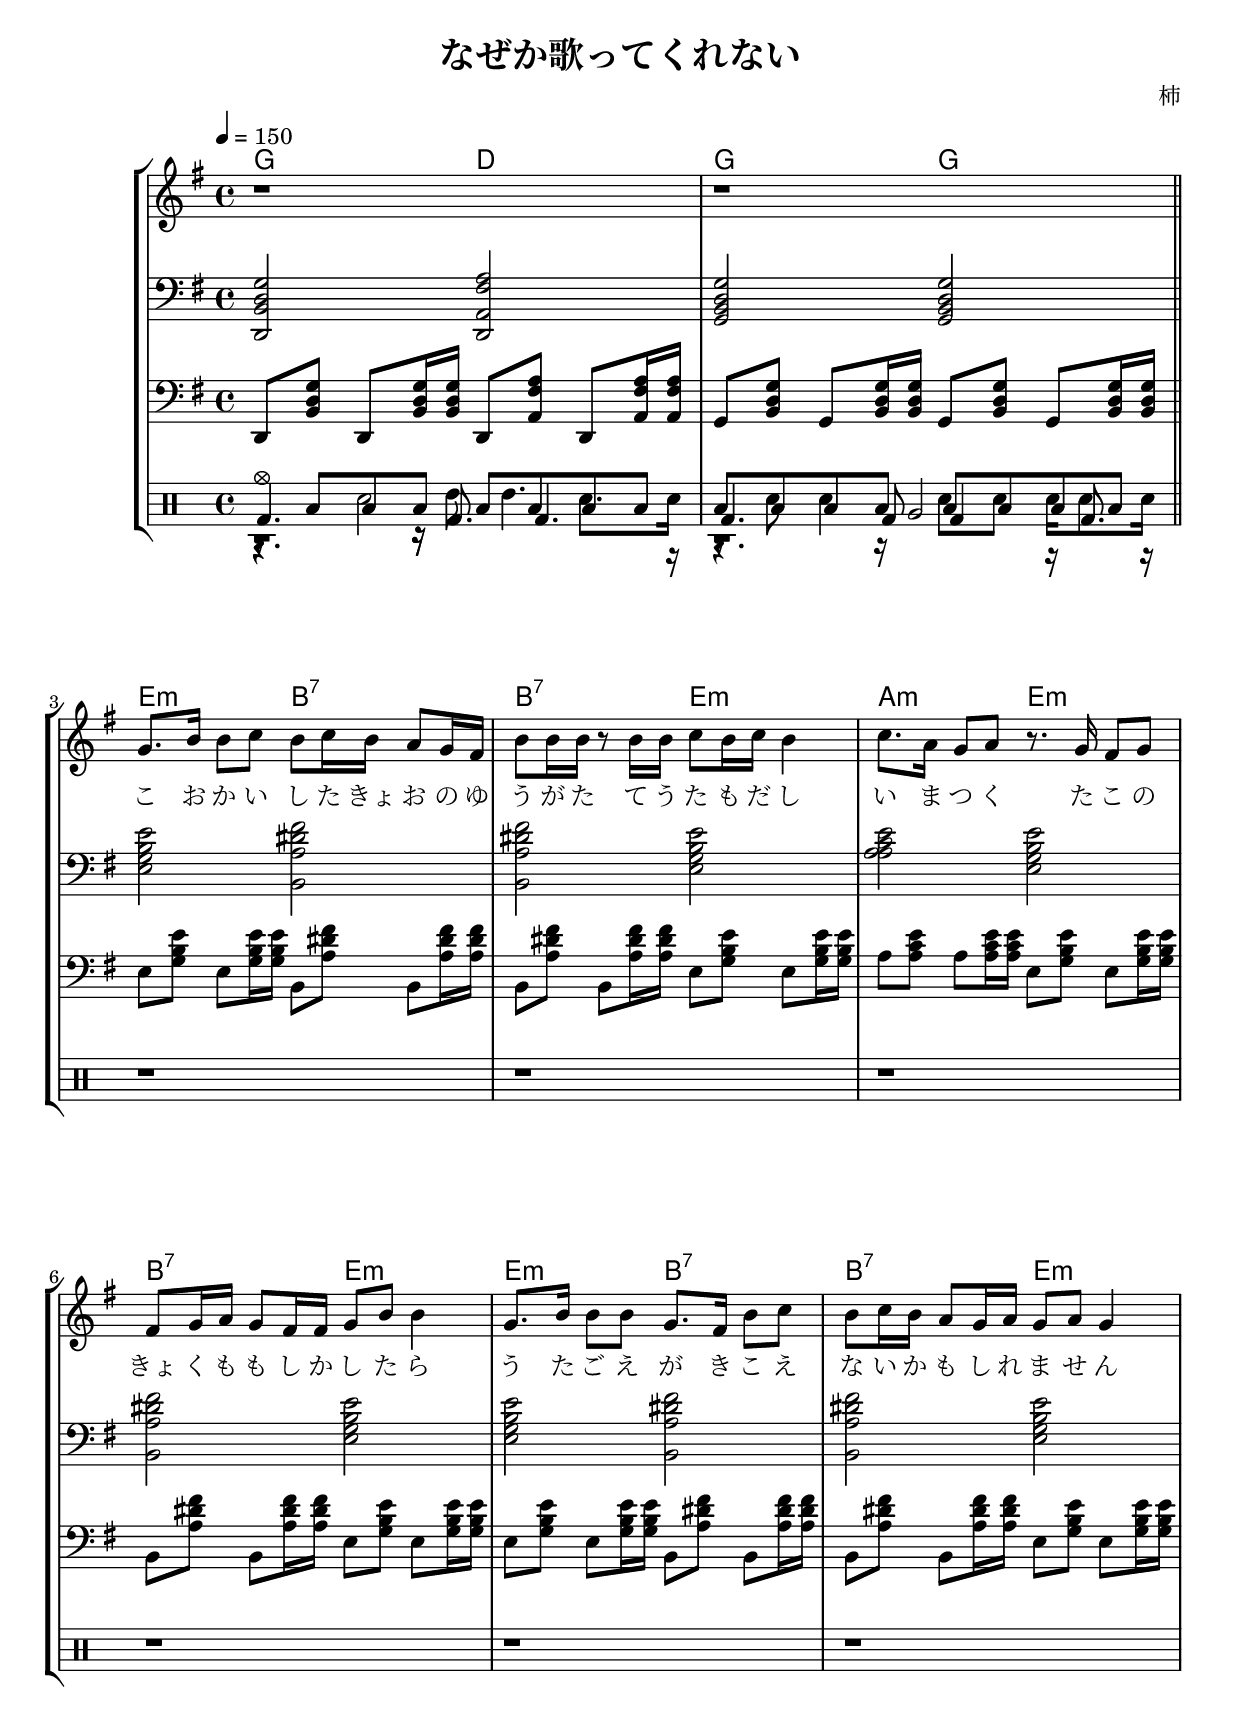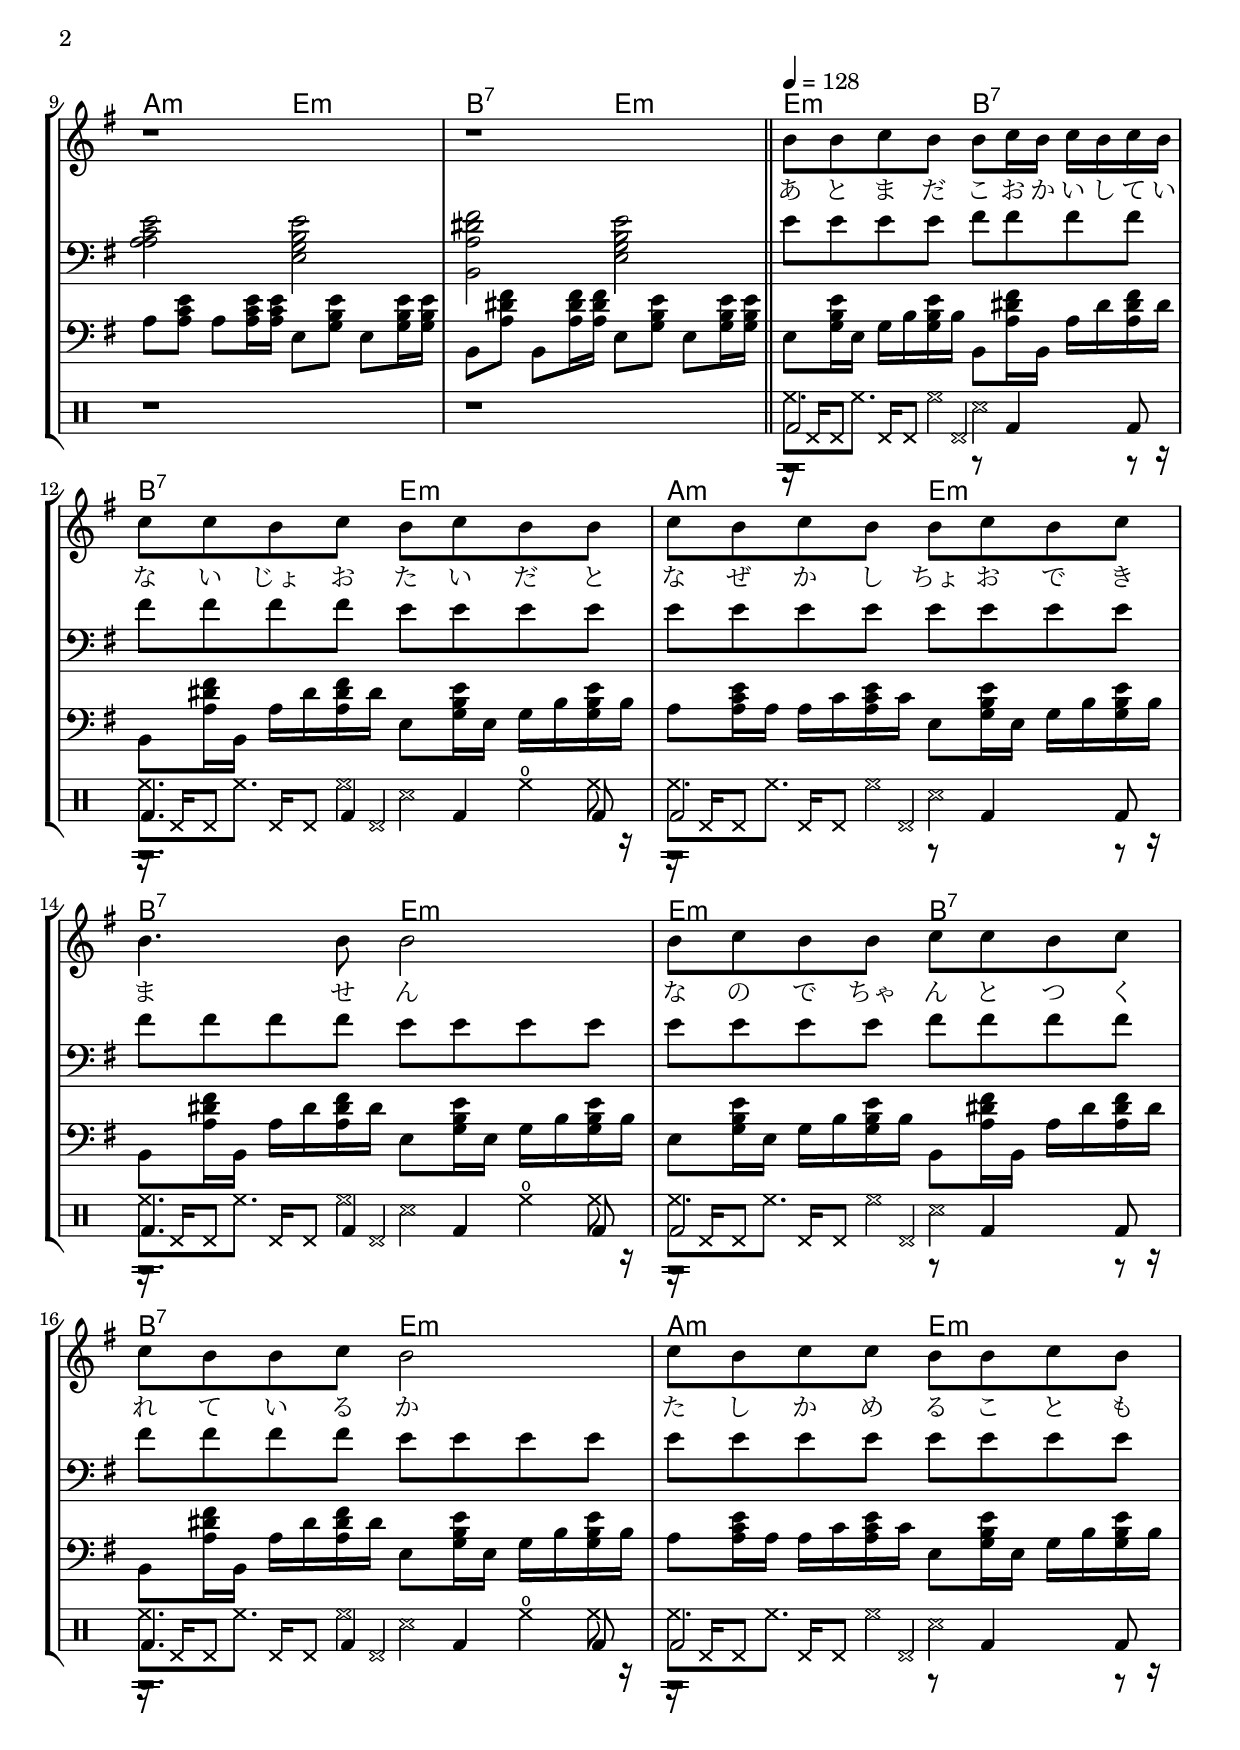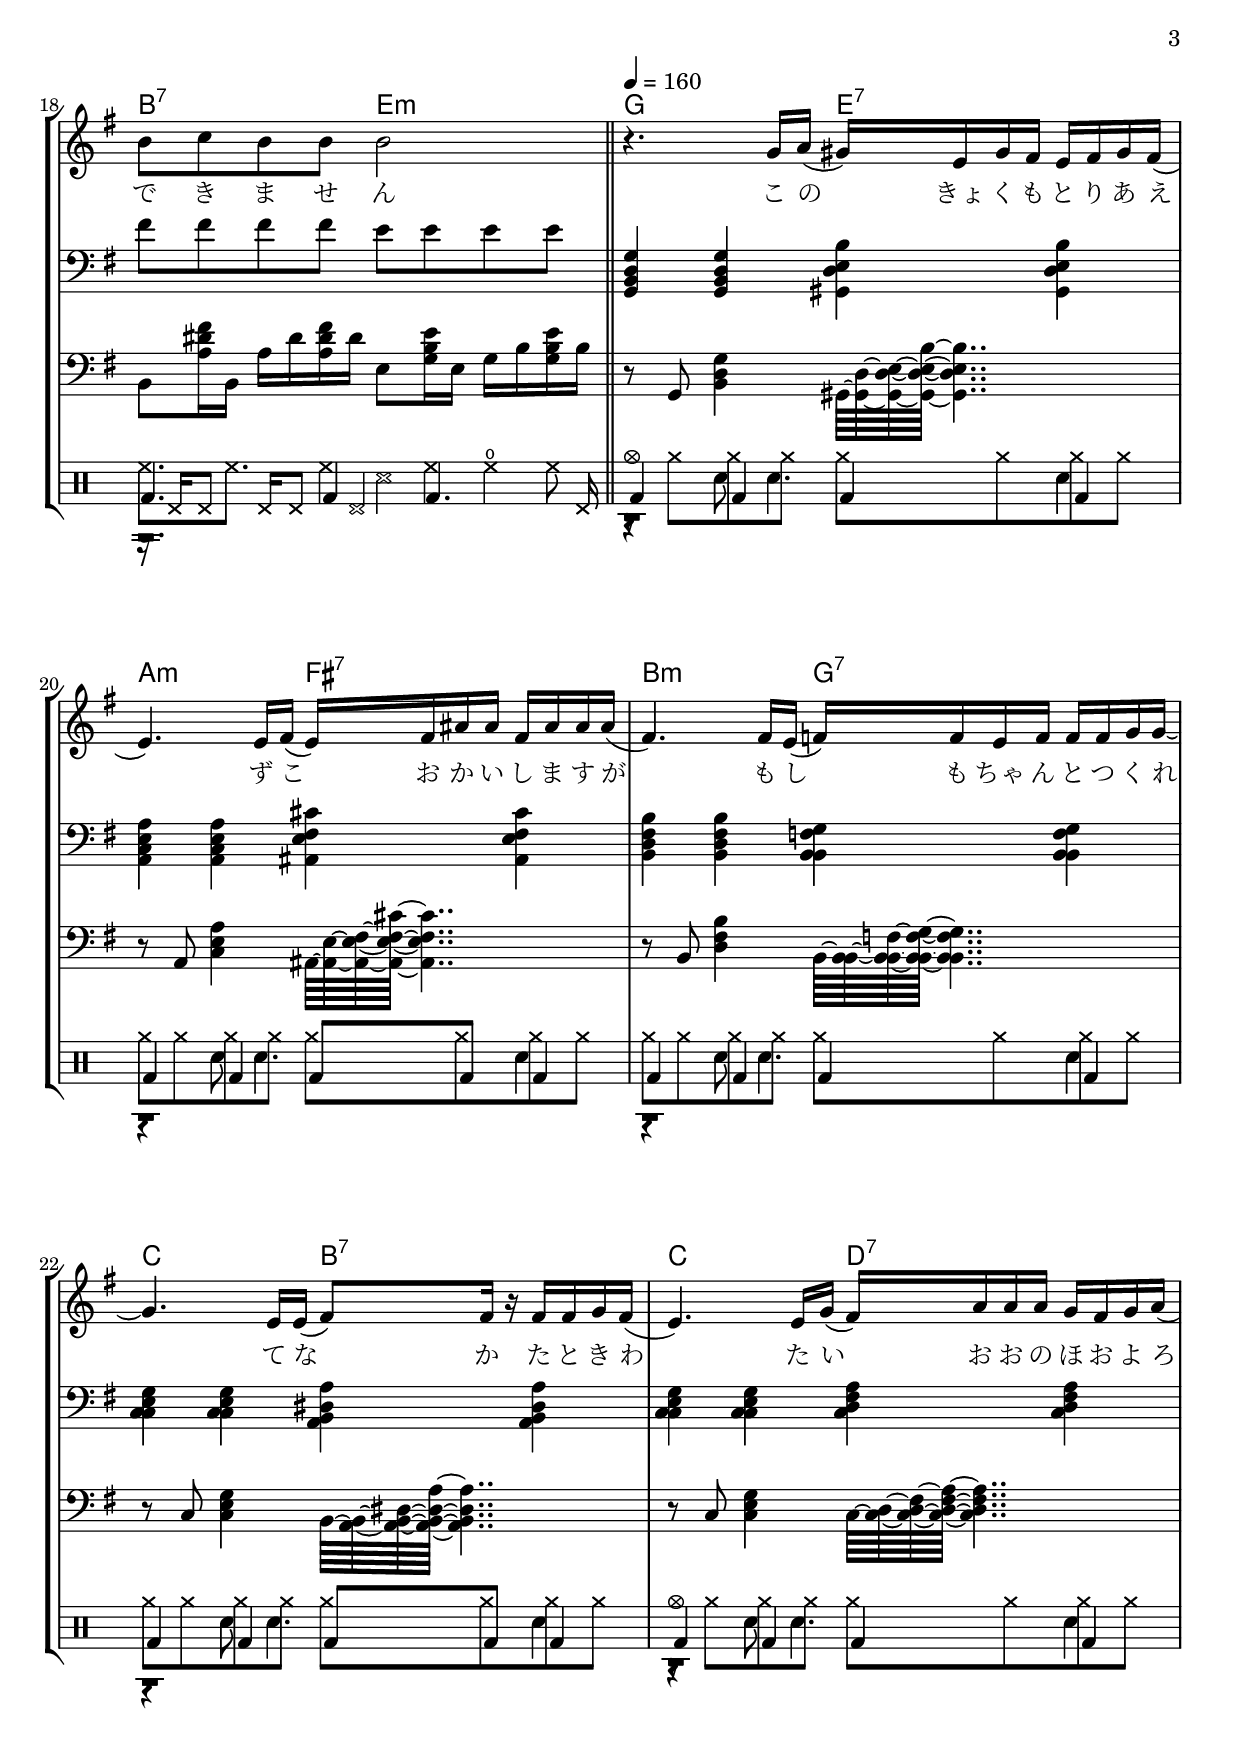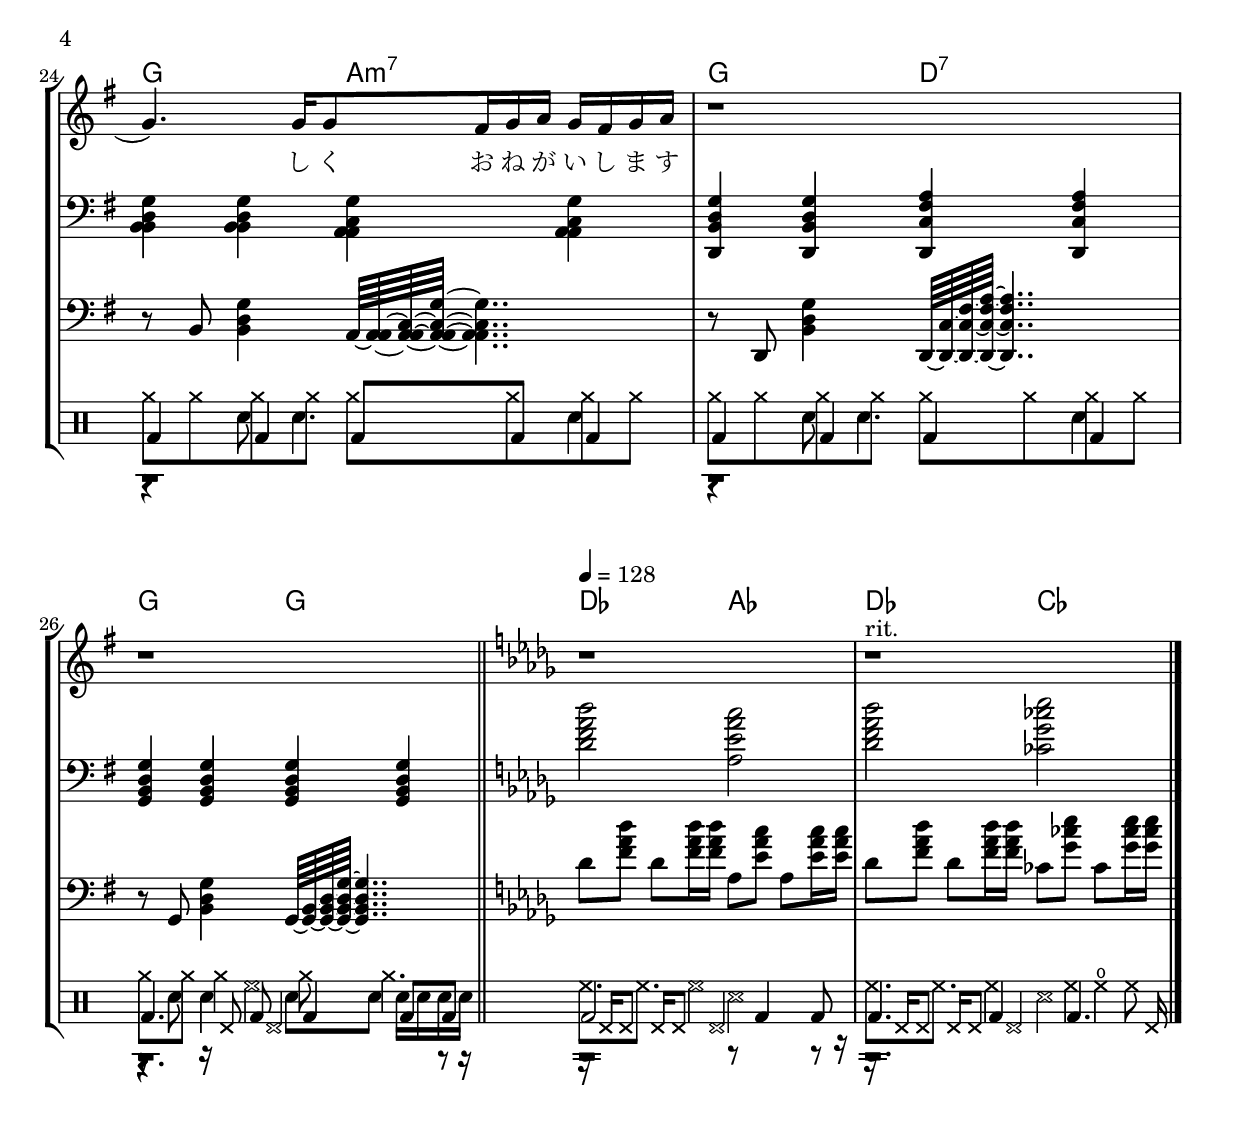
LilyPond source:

\version "2.12.1"

\header {
	title = \markup {なぜか歌ってくれない}
	composer = \markup \center-column {柿}
}

harmony = \chordmode {
	g2 d g g 

	e:m b:7 b:7 e:m a:m e:m b:7 e:m e:m b:7 b:7 e:m a:m e:m b:7 e:m 

	e:m b:7 b:7 e:m a:m e:m b:7 e:m e:m b:7 b:7 e:m a:m e:m b:7 e:m 

	g e:7 a:m fis:7 b:m g:7 c b:7 c d:7 g a:min7 g d:7 g g 

	des as des ces 
}

melody = {
	\key g \major
	\tempo 4 = 150
	r1 | r1   
	\set Staff.midiInstrument = #"fss0.42"
	 g'8.  b'16  b'8  c''8  b'8  c''16  b'16  a'8  g'16  fis'16 
	b'8  b'16  b'16  r8  b'16  b'16  c''8  b'16  c''16  b'4 
	c''8.  a'16  g'8  a'8  r8.  g'16  fis'8  g'8 
	fis'8  g'16  a'16  g'8  fis'16  fis'16  g'8  b'8  b'4 
	g'8.  b'16  b'8  b'8  g'8.  fis'16  b'8  c''8 
	b'8  c''16  b'16  a'8  g'16  a'16  g'8  a'8  g'4
	r1 r1 	\set Staff.midiInstrument = #"fss0.42"
		\tempo 4 = 128
 b'8  b'8  c''8  b'8  b'8  c''16  b'16  c''16  b'16  c''16  b'16 
	c''8  c''8  b'8  c''8  b'8  c''8  b'8  b'8 
	c''8  b'8  c''8  b'8  b'8  c''8  b'8  c''8 
	b'4.  b'8  b'2 
	b'8  c''8  b'8  b'8  c''8  c''8  b'8  c''8 
	c''8  b'8  b'8  c''8  b'2 
	c''8  b'8  c''8  c''8  b'8  b'8  c''8  b'8 
	b'8  c''8  b'8  b'8  b'2
	\set Staff.midiInstrument = #"fss0.42"
		\tempo 4 = 160
r4. g'16  a'16  (gis'16)  e'16  gis'16  fis'16  e'16  fis'16  gis'16  fis'16 
	(e'4.)  e'16  fis'16  (e'16)  fis'16  ais'16  ais'16  fis'16  ais'16  ais'16  ais'16 
	(fis'4.)  fis'16  e'16  (f'16)  f'16  e'16  f'16  f'16  f'16  g'16  g'16~ 
	g'4.  e'16  e'16  (fis'8)  fis'16  r16  fis'16  fis'16  g'16  fis'16 
	(e'4.)  e'16  g'16  (fis'16)  a'16  a'16  a'16  g'16  fis'16  g'16  a'16 
	(g'4.)  g'16  g'8  fis'16  g'16  a'16  g'16  fis'16  g'16  a'16
	r1 r1 	\key des \major
	\tempo 4 = 128
	r1 | r1^"rit." \bar "|."
}

words = \lyricmode {
	
	こ  お  か  い  し  た  きょ  お  の  ゆ  う  が  た  て  う  た  も  だ  し  い  ま  つ  く  た  こ  の  きょ  く  も  も  し  か  し  た  ら  う  た  ご  え  が  き  こ  え  な  い  か  も  し  れ  ま  せ  ん  
	あ  と  ま  だ  こ  お  か  い  し  て  い  な  い  じょ  お  た  い  だ  と  な  ぜ  か  し  ちょ  お  で  き  ま  せ  ん  な  の  で  ちゃ  ん  と  つ  く  れ  て  い  る  か  た  し  か  め  る  こ  と  も  で  き  ま  せ  ん  
	こ  の  きょ  く  も  と  り  あ  え  ず  こ  お  か  い  し  ま  す  が  も  し  も  ちゃ  ん  と  つ  く  れ  て  な  か  た  と  き  わ  た  い  お  お  の  ほ  お  よ  ろ  し  く  お  ね  が  い  し  ま  す  
	
}

tempochange = {
	\tempo 4 = 150
	r1 | r1 \bar "||"
	\tempo 4 = 150
	r1 | r1 | r1 | r1 | r1 | r1 | r1 | r1 \bar "||"
	\tempo 4 = 128
	r1 | r1 | r1 | r1 | r1 | r1 | r1 | r1 \bar "||"
	\tempo 4 = 160
	r1 | r1 | r1 | r1 | r1 | r1 | r1 | r1 \bar "||"
	\tempo 4 = 128
	r1 | \tempo 4 = 96 r2 \tempo 4 = 85 r2 \bar "|."
}

mainacc = {
	\clef bass
	\set Staff.midiInstrument = #"Alto Sax"
	\key g \major
	\tempo 4 = 150
	<d, b, d g>2
	<d, a, fis a>2
	<g, b, d g>2
	<g, b, d g>2
	\bar "||"

	\set Staff.midiInstrument = #"Woodblock"
	<e g b e'>2
	<b, a dis' fis'>2
	<b, a dis' fis'>2
	<e g b e'>2
	<a a c' e'>2
	<e g b e'>2
	<b, a dis' fis'>2
	<e g b e'>2
	<e g b e'>2
	<b, a dis' fis'>2
	<b, a dis' fis'>2
	<e g b e'>2
	<a a c' e'>2
	<e g b e'>2
	<b, a dis' fis'>2
	<e g b e'>2
	\bar "||"

	\set Staff.midiInstrument = #"Orchestra Hit"
	\tempo 4 = 128
	e'8 e'8 e'8 e'8
	fis'8 fis'8 fis'8 fis'8
	fis'8 fis'8 fis'8 fis'8
	e'8 e'8 e'8 e'8
	e'8 e'8 e'8 e'8
	e'8 e'8 e'8 e'8
	fis'8 fis'8 fis'8 fis'8
	e'8 e'8 e'8 e'8
	e'8 e'8 e'8 e'8
	fis'8 fis'8 fis'8 fis'8
	fis'8 fis'8 fis'8 fis'8
	e'8 e'8 e'8 e'8
	e'8 e'8 e'8 e'8
	e'8 e'8 e'8 e'8
	fis'8 fis'8 fis'8 fis'8
	e'8 e'8 e'8 e'8
	\bar "||"

	\set Staff.midiInstrument = #"Bagpipe"
	\tempo 4 = 160
	<g, b, d g>4 <g, b, d g>4
	<gis, d e b>4 <gis, d e b>4
	<a, c e a>4 <a, c e a>4
	<ais, e fis cis'>4 <ais, e fis cis'>4
	<b, d fis b>4 <b, d fis b>4
	<b, b, f g>4 <b, b, f g>4
	<c c e g>4 <c c e g>4
	<b, a, dis a>4 <b, a, dis a>4
	<c c e g>4 <c c e g>4
	<c d fis a>4 <c d fis a>4
	<b, b, d g>4 <b, b, d g>4
	<a, a, c g>4 <a, a, c g>4
	<d, b, d g>4 <d, b, d g>4
	<d, c fis a>4 <d, c fis a>4
	<g, b, d g>4 <g, b, d g>4
	<g, b, d g>4 <g, b, d g>4
	\bar "||"

	\set Staff.midiInstrument = #"Alto Sax"
	\key des \major
	\tempo 4 = 128
	<des' f' as' des''>2
	<as es' as' c''>2
	<des' f' as' des''>2
	<ces' ges' ces'' es''>2
	\bar "|."
}

subacc = {
	\clef bass
	\set Staff.midiInstrument = #"Tinkle Bell"
	\key g \major
	\tempo 4 = 150
	d,8 <b, d g> d, <b, d g>16 <b, d g>
	d,8 <a, fis a> d, <a, fis a>16 <a, fis a>
	g,8 <b, d g> g, <b, d g>16 <b, d g>
	g,8 <b, d g> g, <b, d g>16 <b, d g>
	\bar "||"

	\set Staff.midiInstrument = #"FX 2 (soundtrack)"
	e8 <g b e'> e <g b e'>16 <g b e'>
	b,8 <a dis' fis'> b, <a dis' fis'>16 <a dis' fis'>
	b,8 <a dis' fis'> b, <a dis' fis'>16 <a dis' fis'>
	e8 <g b e'> e <g b e'>16 <g b e'>
	a8 <a c' e'> a <a c' e'>16 <a c' e'>
	e8 <g b e'> e <g b e'>16 <g b e'>
	b,8 <a dis' fis'> b, <a dis' fis'>16 <a dis' fis'>
	e8 <g b e'> e <g b e'>16 <g b e'>
	e8 <g b e'> e <g b e'>16 <g b e'>
	b,8 <a dis' fis'> b, <a dis' fis'>16 <a dis' fis'>
	b,8 <a dis' fis'> b, <a dis' fis'>16 <a dis' fis'>
	e8 <g b e'> e <g b e'>16 <g b e'>
	a8 <a c' e'> a <a c' e'>16 <a c' e'>
	e8 <g b e'> e <g b e'>16 <g b e'>
	b,8 <a dis' fis'> b, <a dis' fis'>16 <a dis' fis'>
	e8 <g b e'> e <g b e'>16 <g b e'>
	\bar "||"

	\set Staff.midiInstrument = #"Music box"
	\tempo 4 = 128
	e8 <g b e'>16 e16   g16 b16 <g b e'>16 b16
	b,8 <a dis' fis'>16 b,16   a16 dis'16 <a dis' fis'>16 dis'16
	b,8 <a dis' fis'>16 b,16   a16 dis'16 <a dis' fis'>16 dis'16
	e8 <g b e'>16 e16   g16 b16 <g b e'>16 b16
	a8 <a c' e'>16 a16   a16 c'16 <a c' e'>16 c'16
	e8 <g b e'>16 e16   g16 b16 <g b e'>16 b16
	b,8 <a dis' fis'>16 b,16   a16 dis'16 <a dis' fis'>16 dis'16
	e8 <g b e'>16 e16   g16 b16 <g b e'>16 b16
	e8 <g b e'>16 e16   g16 b16 <g b e'>16 b16
	b,8 <a dis' fis'>16 b,16   a16 dis'16 <a dis' fis'>16 dis'16
	b,8 <a dis' fis'>16 b,16   a16 dis'16 <a dis' fis'>16 dis'16
	e8 <g b e'>16 e16   g16 b16 <g b e'>16 b16
	a8 <a c' e'>16 a16   a16 c'16 <a c' e'>16 c'16
	e8 <g b e'>16 e16   g16 b16 <g b e'>16 b16
	b,8 <a dis' fis'>16 b,16   a16 dis'16 <a dis' fis'>16 dis'16
	e8 <g b e'>16 e16   g16 b16 <g b e'>16 b16
	\bar "||"

	\set Staff.midiInstrument = #"Gunshot"
	\tempo 4 = 160
	r8 g,8 <b, d g>4
	gis,64~ <gis,~ d~> <gis,~ d~ e~> <gis, d e b>~ <gis, d e b>4..
	r8 a,8 <c e a>4
	ais,64~ <ais,~ e~> <ais,~ e~ fis~> <ais, e fis cis'>~ <ais, e fis cis'>4..
	r8 b,8 <d fis b>4
	b,64~ <b,~ b,~> <b,~ b,~ f~> <b, b, f g>~ <b, b, f g>4..
	r8 c8 <c e g>4
	b,64~ <b,~ a,~> <b,~ a,~ dis~> <b, a, dis a>~ <b, a, dis a>4..
	r8 c8 <c e g>4
	c64~ <c~ d~> <c~ d~ fis~> <c d fis a>~ <c d fis a>4..
	r8 b,8 <b, d g>4
	a,64~ <a,~ a,~> <a,~ a,~ c~> <a, a, c g>~ <a, a, c g>4..
	r8 d,8 <b, d g>4
	d,64~ <d,~ c~> <d,~ c~ fis~> <d, c fis a>~ <d, c fis a>4..
	r8 g,8 <b, d g>4
	g,64~ <g,~ b,~> <g,~ b,~ d~> <g, b, d g>~ <g, b, d g>4..
	\bar "||"

	\set Staff.midiInstrument = #"Tinkle Bell"
	\key des \major
	\tempo 4 = 128
	des'8 <f' as' des''> des' <f' as' des''>16 <f' as' des''>
	as8 <es' as' c''> as <es' as' c''>16 <es' as' c''>
	des'8 <f' as' des''> des' <f' as' des''>16 <f' as' des''>
	ces'8 <ges' ces'' es''> ces' <ges' ces'' es''>16 <ges' ces'' es''>
	\bar "|."
}

percA = {
	\drummode {
	r4 sn2 sn8. sn16  |r8 sn8 sn4 sn8 sn8 sn16 sn8 sn16  \bar "||"
	r1 |r1 |r1 |r1 |r1 |r1 |r1 |r1 \bar "||"
	r1  |r2. hho4  |r1  |r2. hho4  |r1  |r2. hho4  |r1  |r2. hho4  \bar "||"
	r8 cymr8 cymr8 cymr8 cymr8 cymr8 cymr8 cymr8  |cymr8 cymr8 cymr8 cymr8 cymr8 cymr8 cymr8 cymr8  |cymr8 cymr8 cymr8 cymr8 cymr8 cymr8 cymr8 cymr8  |cymr8 cymr8 cymr8 cymr8 cymr8 cymr8 cymr8 cymr8  |r8 cymr8 cymr8 cymr8 cymr8 cymr8 cymr8 cymr8  |cymr8 cymr8 cymr8 cymr8 cymr8 cymr8 cymr8 cymr8  |cymr8 cymr8 cymr8 cymr8 cymr8 cymr8 cymr8 cymr8  |cymr8 cymr8 cymr4 cymr8 cymr4.  \bar "||"
	r1  |r2. hho4  \bar "|."
	}
}

percB = {
	\drummode {
	r4. r16 tommh8 tommh4. r16  |r1  \bar "||"
	r1 |r1 |r1 |r1 |r1 |r1 |r1 |r1 \bar "||"
	r16 hhp16 hhp8 hhp16 hhp8 hhp2 r16  |r16 hhp16 hhp8 hhp16 hhp8 hhp2 r16  |r16 hhp16 hhp8 hhp16 hhp8 hhp2 r16  |r16 hhp16 hhp8 hhp16 hhp8 hhp2 r16  |r16 hhp16 hhp8 hhp16 hhp8 hhp2 r16  |r16 hhp16 hhp8 hhp16 hhp8 hhp2 r16  |r16 hhp16 hhp8 hhp16 hhp8 hhp2 r16  |r16 hhp16 hhp8 hhp16 hhp8 hhp2 hhp16  \bar "||"
	r4 sn8 sn4. sn4  |r4 sn8 sn4. sn4  |r4 sn8 sn4. sn4  |r4 sn8 sn4. sn4  |r4 sn8 sn4. sn4  |r4 sn8 sn4. sn4  |r4 sn8 sn4. sn4  |r8 sn8 sn4 sn8 sn8 sn16 sn16 sn16 sn16  \bar "||"
	r16 hhp16 hhp8 hhp16 hhp8 hhp2 r16  |r16 hhp16 hhp8 hhp16 hhp8 hhp2 hhp16  \bar "|."
	}
}

percC = {
	\drummode {
	r8 toml8 toml8 toml8 toml8 toml8 toml8 toml8  |toml8 toml8 toml8 toml8 toml8 toml8 toml8 toml8  \bar "||"
	r1 |r1 |r1 |r1 |r1 |r1 |r1 |r1 \bar "||"
	hh8. hh8. hh2 r8  |hh8. hh8. hh2 hh8  |hh8. hh8. hh2 r8  |hh8. hh8. hh2 hh8  |hh8. hh8. hh2 r8  |hh8. hh8. hh2 hh8  |hh8. hh8. hh2 r8  |hh8. hh8. hh4 hh4 hh8  \bar "||"
	bd4 bd4 bd4 bd4  |bd4 bd4 bd8 bd8 bd4  |bd4 bd4 bd4 bd4  |bd4 bd4 bd8 bd8 bd4  |bd4 bd4 bd4 bd4  |bd4 bd4 bd8 bd8 bd4  |bd4 bd4 bd4 bd4  |bd4. bd8 bd4 bd8 bd8  \bar "||"
	hh8. hh8. hh2 r8  |hh8. hh8. hh4 hh4 hh8  \bar "|."
	}
}

percD = {
	\drummode {
	r1  |r4. r16 tomfh2 r16  \bar "||"
	r1 |r1 |r1 |r1 |r1 |r1 |r1 |r1 \bar "||"
	r2 ss2  |r2 ss2  |r2 ss2  |r2 ss2  |r2 ss2  |r2 ss2  |r2 ss2  |r2 ss2  \bar "||"
	cymc1  |r1 |r1 |r1 |cymc1  |r1 |r1 |r1 \bar "||"
	r2 ss2  |r2 ss2  \bar "|."
	}
}

percE = {
	\drummode {
	bd4. r16 bd8. bd4.  |bd4. bd8 bd4 r16 bd8.  \bar "||"
	r1 |r1 |r1 |r1 |r1 |r1 |r1 |r1 \bar "||"
	bd2 r8 bd4 bd8  |bd4. bd4 bd4 bd8  |bd2 r8 bd4 bd8  |bd4. bd4 bd4 bd8  |bd2 r8 bd4 bd8  |bd4. bd4 bd4 bd8  |bd2 r8 bd4 bd8  |bd4. bd4 bd4.  \bar "||"
	r1 |r1 |r1 |r1 |r1 |r1 |r1 |r4 r16 hhp8 hhp2 r16  \bar "||"
	bd2 r8 bd4 bd8  |bd4. bd4 bd4.  \bar "|."
	}
}

percF = {
	\drummode {
	cymc1  |r1 \bar "||"
	r1 | r1 | r1 | r1 | r1 | r1 | r1 | r1 \bar "||"
	r1 | r1 | r1 | r1 | r1 | r1 | r1 | r1 \bar "||"
	r1 |r1 |r1 |r1 |r1 |r1 |r1 |r4. hh2 r8  \bar "||"
	r1 | r1 \bar "|."
	}
}

\score {
	<<
		\new StaffGroup <<
			\new ChordNames {\harmony}
			\new Voice = "melody" {\melody}
			\new Lyrics \lyricsto "melody" \words
			\new Staff = "mainacc" {\mainacc}
			\new Staff = "subacc" {\subacc}
			\new DrumStaff <<
				\new DrumVoice {\percA}
				\new DrumVoice {\percB}
				\new DrumVoice {\percC}
				\new DrumVoice {\percD}
				\new DrumVoice {\percE}
				\new DrumVoice {\percF}
			>>
		>>
	>>
	\layout { }
}
